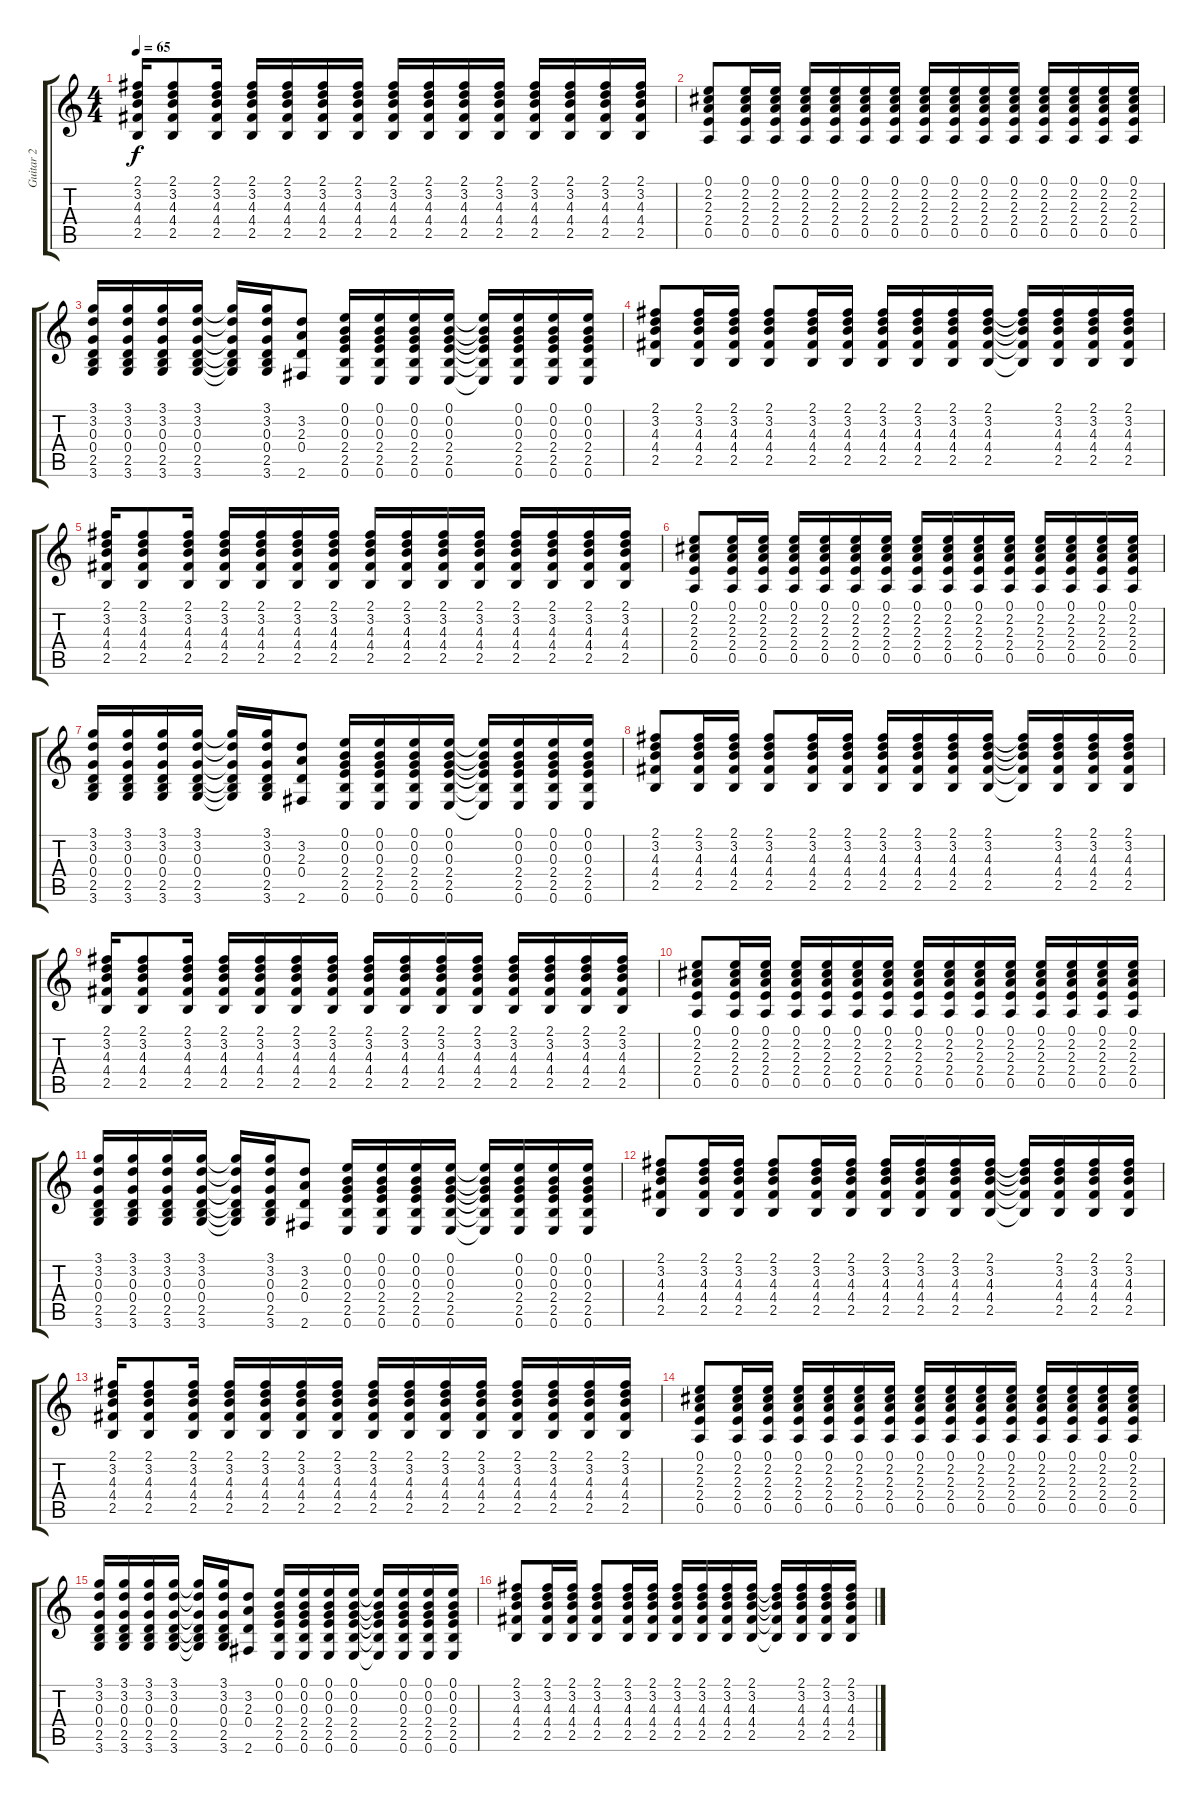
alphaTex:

\track ("Guitar 2" "Guitar 2") {instrument acousticguitarsteel}
\staff {score tabs}
\tuning (E4 B3 G3 D3 A2 E2) {hide}
\ts (4 4)
\tempo 65
\clef g2
\ks c
(2.1 3.2 4.3 4.4 2.5).16{dy f} (2.1 3.2 4.3 4.4 2.5).8 (2.1 3.2 4.3 4.4 2.5).16 (2.1 3.2 4.3 4.4 2.5).16 (2.1 3.2 4.3 4.4 2.5).16 (2.1 3.2 4.3 4.4 2.5).16 (2.1 3.2 4.3 4.4 2.5).16 (2.1 3.2 4.3 4.4 2.5).16 (2.1 3.2 4.3 4.4 2.5).16 (2.1 3.2 4.3 4.4 2.5).16 (2.1 3.2 4.3 4.4 2.5).16 (2.1 3.2 4.3 4.4 2.5).16 (2.1 3.2 4.3 4.4 2.5).16 (2.1 3.2 4.3 4.4 2.5).16 (2.1 3.2 4.3 4.4 2.5).16 |
(0.1 2.2 2.3 2.4 0.5).8 (0.1 2.2 2.3 2.4 0.5).16 (0.1 2.2 2.3 2.4 0.5).16 (0.1 2.2 2.3 2.4 0.5).16 (0.1 2.2 2.3 2.4 0.5).16 (0.1 2.2 2.3 2.4 0.5).16 (0.1 2.2 2.3 2.4 0.5).16 (0.1 2.2 2.3 2.4 0.5).16 (0.1 2.2 2.3 2.4 0.5).16 (0.1 2.2 2.3 2.4 0.5).16 (0.1 2.2 2.3 2.4 0.5).16 (0.1 2.2 2.3 2.4 0.5).16 (0.1 2.2 2.3 2.4 0.5).16 (0.1 2.2 2.3 2.4 0.5).16 (0.1 2.2 2.3 2.4 0.5).16 |
(3.1 3.2 0.3 0.4 2.5 3.6).16 (3.1 3.2 0.3 0.4 2.5 3.6).16 (3.1 3.2 0.3 0.4 2.5 3.6).16 (3.1 3.2 0.3 0.4 2.5 3.6).16 (3.1{t} 3.2{t} 0.3{t} 0.4{t} 2.5{t} 3.6{t}).16 (3.1 3.2 0.3 0.4 2.5 3.6).16 (3.2 2.3 0.4 2.6).8 (0.1 0.2 0.3 2.4 2.5 0.6).16 (0.1 0.2 0.3 2.4 2.5 0.6).16 (0.1 0.2 0.3 2.4 2.5 0.6).16 (0.1 0.2 0.3 2.4 2.5 0.6).16 (0.1{t} 0.2{t} 0.3{t} 2.4{t} 2.5{t} 0.6{t}).16 (0.1 0.2 0.3 2.4 2.5 0.6).16 (0.1 0.2 0.3 2.4 2.5 0.6).16 (0.1 0.2 0.3 2.4 2.5 0.6).16 |
(2.1 3.2 4.3 4.4 2.5).8 (2.1 3.2 4.3 4.4 2.5).16 (2.1 3.2 4.3 4.4 2.5).16 (2.1 3.2 4.3 4.4 2.5).8 (2.1 3.2 4.3 4.4 2.5).16 (2.1 3.2 4.3 4.4 2.5).16 (2.1 3.2 4.3 4.4 2.5).16 (2.1 3.2 4.3 4.4 2.5).16 (2.1 3.2 4.3 4.4 2.5).16 (2.1 3.2 4.3 4.4 2.5).16 (2.1{t} 3.2{t} 4.3{t} 4.4{t} 2.5{t}).16 (2.1 3.2 4.3 4.4 2.5).16 (2.1 3.2 4.3 4.4 2.5).16 (2.1 3.2 4.3 4.4 2.5).16 |
(2.1 3.2 4.3 4.4 2.5).16 (2.1 3.2 4.3 4.4 2.5).8 (2.1 3.2 4.3 4.4 2.5).16 (2.1 3.2 4.3 4.4 2.5).16 (2.1 3.2 4.3 4.4 2.5).16 (2.1 3.2 4.3 4.4 2.5).16 (2.1 3.2 4.3 4.4 2.5).16 (2.1 3.2 4.3 4.4 2.5).16 (2.1 3.2 4.3 4.4 2.5).16 (2.1 3.2 4.3 4.4 2.5).16 (2.1 3.2 4.3 4.4 2.5).16 (2.1 3.2 4.3 4.4 2.5).16 (2.1 3.2 4.3 4.4 2.5).16 (2.1 3.2 4.3 4.4 2.5).16 (2.1 3.2 4.3 4.4 2.5).16 |
(0.1 2.2 2.3 2.4 0.5).8 (0.1 2.2 2.3 2.4 0.5).16 (0.1 2.2 2.3 2.4 0.5).16 (0.1 2.2 2.3 2.4 0.5).16 (0.1 2.2 2.3 2.4 0.5).16 (0.1 2.2 2.3 2.4 0.5).16 (0.1 2.2 2.3 2.4 0.5).16 (0.1 2.2 2.3 2.4 0.5).16 (0.1 2.2 2.3 2.4 0.5).16 (0.1 2.2 2.3 2.4 0.5).16 (0.1 2.2 2.3 2.4 0.5).16 (0.1 2.2 2.3 2.4 0.5).16 (0.1 2.2 2.3 2.4 0.5).16 (0.1 2.2 2.3 2.4 0.5).16 (0.1 2.2 2.3 2.4 0.5).16 |
(3.1 3.2 0.3 0.4 2.5 3.6).16 (3.1 3.2 0.3 0.4 2.5 3.6).16 (3.1 3.2 0.3 0.4 2.5 3.6).16 (3.1 3.2 0.3 0.4 2.5 3.6).16 (3.1{t} 3.2{t} 0.3{t} 0.4{t} 2.5{t} 3.6{t}).16 (3.1 3.2 0.3 0.4 2.5 3.6).16 (3.2 2.3 0.4 2.6).8 (0.1 0.2 0.3 2.4 2.5 0.6).16 (0.1 0.2 0.3 2.4 2.5 0.6).16 (0.1 0.2 0.3 2.4 2.5 0.6).16 (0.1 0.2 0.3 2.4 2.5 0.6).16 (0.1{t} 0.2{t} 0.3{t} 2.4{t} 2.5{t} 0.6{t}).16 (0.1 0.2 0.3 2.4 2.5 0.6).16 (0.1 0.2 0.3 2.4 2.5 0.6).16 (0.1 0.2 0.3 2.4 2.5 0.6).16 |
(2.1 3.2 4.3 4.4 2.5).8 (2.1 3.2 4.3 4.4 2.5).16 (2.1 3.2 4.3 4.4 2.5).16 (2.1 3.2 4.3 4.4 2.5).8 (2.1 3.2 4.3 4.4 2.5).16 (2.1 3.2 4.3 4.4 2.5).16 (2.1 3.2 4.3 4.4 2.5).16 (2.1 3.2 4.3 4.4 2.5).16 (2.1 3.2 4.3 4.4 2.5).16 (2.1 3.2 4.3 4.4 2.5).16 (2.1{t} 3.2{t} 4.3{t} 4.4{t} 2.5{t}).16 (2.1 3.2 4.3 4.4 2.5).16 (2.1 3.2 4.3 4.4 2.5).16 (2.1 3.2 4.3 4.4 2.5).16 |
(2.1 3.2 4.3 4.4 2.5).16 (2.1 3.2 4.3 4.4 2.5).8 (2.1 3.2 4.3 4.4 2.5).16 (2.1 3.2 4.3 4.4 2.5).16 (2.1 3.2 4.3 4.4 2.5).16 (2.1 3.2 4.3 4.4 2.5).16 (2.1 3.2 4.3 4.4 2.5).16 (2.1 3.2 4.3 4.4 2.5).16 (2.1 3.2 4.3 4.4 2.5).16 (2.1 3.2 4.3 4.4 2.5).16 (2.1 3.2 4.3 4.4 2.5).16 (2.1 3.2 4.3 4.4 2.5).16 (2.1 3.2 4.3 4.4 2.5).16 (2.1 3.2 4.3 4.4 2.5).16 (2.1 3.2 4.3 4.4 2.5).16 |
(0.1 2.2 2.3 2.4 0.5).8 (0.1 2.2 2.3 2.4 0.5).16 (0.1 2.2 2.3 2.4 0.5).16 (0.1 2.2 2.3 2.4 0.5).16 (0.1 2.2 2.3 2.4 0.5).16 (0.1 2.2 2.3 2.4 0.5).16 (0.1 2.2 2.3 2.4 0.5).16 (0.1 2.2 2.3 2.4 0.5).16 (0.1 2.2 2.3 2.4 0.5).16 (0.1 2.2 2.3 2.4 0.5).16 (0.1 2.2 2.3 2.4 0.5).16 (0.1 2.2 2.3 2.4 0.5).16 (0.1 2.2 2.3 2.4 0.5).16 (0.1 2.2 2.3 2.4 0.5).16 (0.1 2.2 2.3 2.4 0.5).16 |
(3.1 3.2 0.3 0.4 2.5 3.6).16 (3.1 3.2 0.3 0.4 2.5 3.6).16 (3.1 3.2 0.3 0.4 2.5 3.6).16 (3.1 3.2 0.3 0.4 2.5 3.6).16 (3.1{t} 3.2{t} 0.3{t} 0.4{t} 2.5{t} 3.6{t}).16 (3.1 3.2 0.3 0.4 2.5 3.6).16 (3.2 2.3 0.4 2.6).8 (0.1 0.2 0.3 2.4 2.5 0.6).16 (0.1 0.2 0.3 2.4 2.5 0.6).16 (0.1 0.2 0.3 2.4 2.5 0.6).16 (0.1 0.2 0.3 2.4 2.5 0.6).16 (0.1{t} 0.2{t} 0.3{t} 2.4{t} 2.5{t} 0.6{t}).16 (0.1 0.2 0.3 2.4 2.5 0.6).16 (0.1 0.2 0.3 2.4 2.5 0.6).16 (0.1 0.2 0.3 2.4 2.5 0.6).16 |
(2.1 3.2 4.3 4.4 2.5).8 (2.1 3.2 4.3 4.4 2.5).16 (2.1 3.2 4.3 4.4 2.5).16 (2.1 3.2 4.3 4.4 2.5).8 (2.1 3.2 4.3 4.4 2.5).16 (2.1 3.2 4.3 4.4 2.5).16 (2.1 3.2 4.3 4.4 2.5).16 (2.1 3.2 4.3 4.4 2.5).16 (2.1 3.2 4.3 4.4 2.5).16 (2.1 3.2 4.3 4.4 2.5).16 (2.1{t} 3.2{t} 4.3{t} 4.4{t} 2.5{t}).16 (2.1 3.2 4.3 4.4 2.5).16 (2.1 3.2 4.3 4.4 2.5).16 (2.1 3.2 4.3 4.4 2.5).16 |
(2.1 3.2 4.3 4.4 2.5).16 (2.1 3.2 4.3 4.4 2.5).8 (2.1 3.2 4.3 4.4 2.5).16 (2.1 3.2 4.3 4.4 2.5).16 (2.1 3.2 4.3 4.4 2.5).16 (2.1 3.2 4.3 4.4 2.5).16 (2.1 3.2 4.3 4.4 2.5).16 (2.1 3.2 4.3 4.4 2.5).16 (2.1 3.2 4.3 4.4 2.5).16 (2.1 3.2 4.3 4.4 2.5).16 (2.1 3.2 4.3 4.4 2.5).16 (2.1 3.2 4.3 4.4 2.5).16 (2.1 3.2 4.3 4.4 2.5).16 (2.1 3.2 4.3 4.4 2.5).16 (2.1 3.2 4.3 4.4 2.5).16 |
(0.1 2.2 2.3 2.4 0.5).8 (0.1 2.2 2.3 2.4 0.5).16 (0.1 2.2 2.3 2.4 0.5).16 (0.1 2.2 2.3 2.4 0.5).16 (0.1 2.2 2.3 2.4 0.5).16 (0.1 2.2 2.3 2.4 0.5).16 (0.1 2.2 2.3 2.4 0.5).16 (0.1 2.2 2.3 2.4 0.5).16 (0.1 2.2 2.3 2.4 0.5).16 (0.1 2.2 2.3 2.4 0.5).16 (0.1 2.2 2.3 2.4 0.5).16 (0.1 2.2 2.3 2.4 0.5).16 (0.1 2.2 2.3 2.4 0.5).16 (0.1 2.2 2.3 2.4 0.5).16 (0.1 2.2 2.3 2.4 0.5).16 |
(3.1 3.2 0.3 0.4 2.5 3.6).16 (3.1 3.2 0.3 0.4 2.5 3.6).16 (3.1 3.2 0.3 0.4 2.5 3.6).16 (3.1 3.2 0.3 0.4 2.5 3.6).16 (3.1{t} 3.2{t} 0.3{t} 0.4{t} 2.5{t} 3.6{t}).16 (3.1 3.2 0.3 0.4 2.5 3.6).16 (3.2 2.3 0.4 2.6).8 (0.1 0.2 0.3 2.4 2.5 0.6).16 (0.1 0.2 0.3 2.4 2.5 0.6).16 (0.1 0.2 0.3 2.4 2.5 0.6).16 (0.1 0.2 0.3 2.4 2.5 0.6).16 (0.1{t} 0.2{t} 0.3{t} 2.4{t} 2.5{t} 0.6{t}).16 (0.1 0.2 0.3 2.4 2.5 0.6).16 (0.1 0.2 0.3 2.4 2.5 0.6).16 (0.1 0.2 0.3 2.4 2.5 0.6).16 |
(2.1 3.2 4.3 4.4 2.5).8 (2.1 3.2 4.3 4.4 2.5).16 (2.1 3.2 4.3 4.4 2.5).16 (2.1 3.2 4.3 4.4 2.5).8 (2.1 3.2 4.3 4.4 2.5).16 (2.1 3.2 4.3 4.4 2.5).16 (2.1 3.2 4.3 4.4 2.5).16 (2.1 3.2 4.3 4.4 2.5).16 (2.1 3.2 4.3 4.4 2.5).16 (2.1 3.2 4.3 4.4 2.5).16 (2.1{t} 3.2{t} 4.3{t} 4.4{t} 2.5{t}).16 (2.1 3.2 4.3 4.4 2.5).16 (2.1 3.2 4.3 4.4 2.5).16 (2.1 3.2 4.3 4.4 2.5).16
